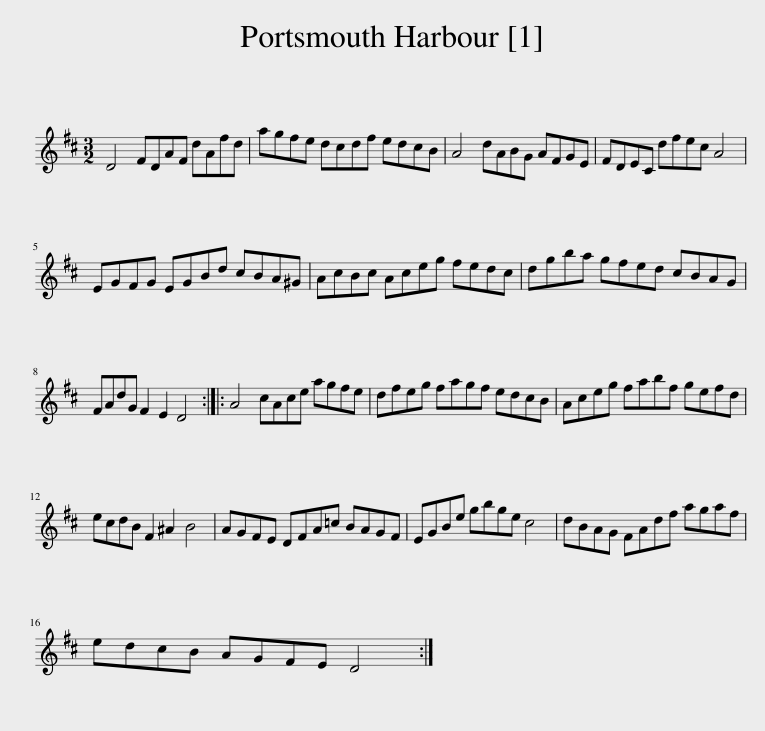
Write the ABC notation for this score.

X:1
L:1/8
M:3/2
I:linebreak $
K:D
V:1 treble
V:1
 D4 FDAF dAfd | agfe dcdf edcB | A4 dABG AFGE | FDEC dfec A4 |$ EGFG EGBd cBA^G | %5
 AcBc Aceg fedc | dgba gfed cBAG |$ FAdG F2 E2 D4 :: A4 cAce agfe | dfeg fagf edcB | %10
 Aceg fabf gefd |$ ecdB F2 ^A2 B4 | AGFE DFA=c BAGF | EGBe gbge c4 | dBAG FAdf agaf |$ %15
 edcB AGFE D4 :| %16
